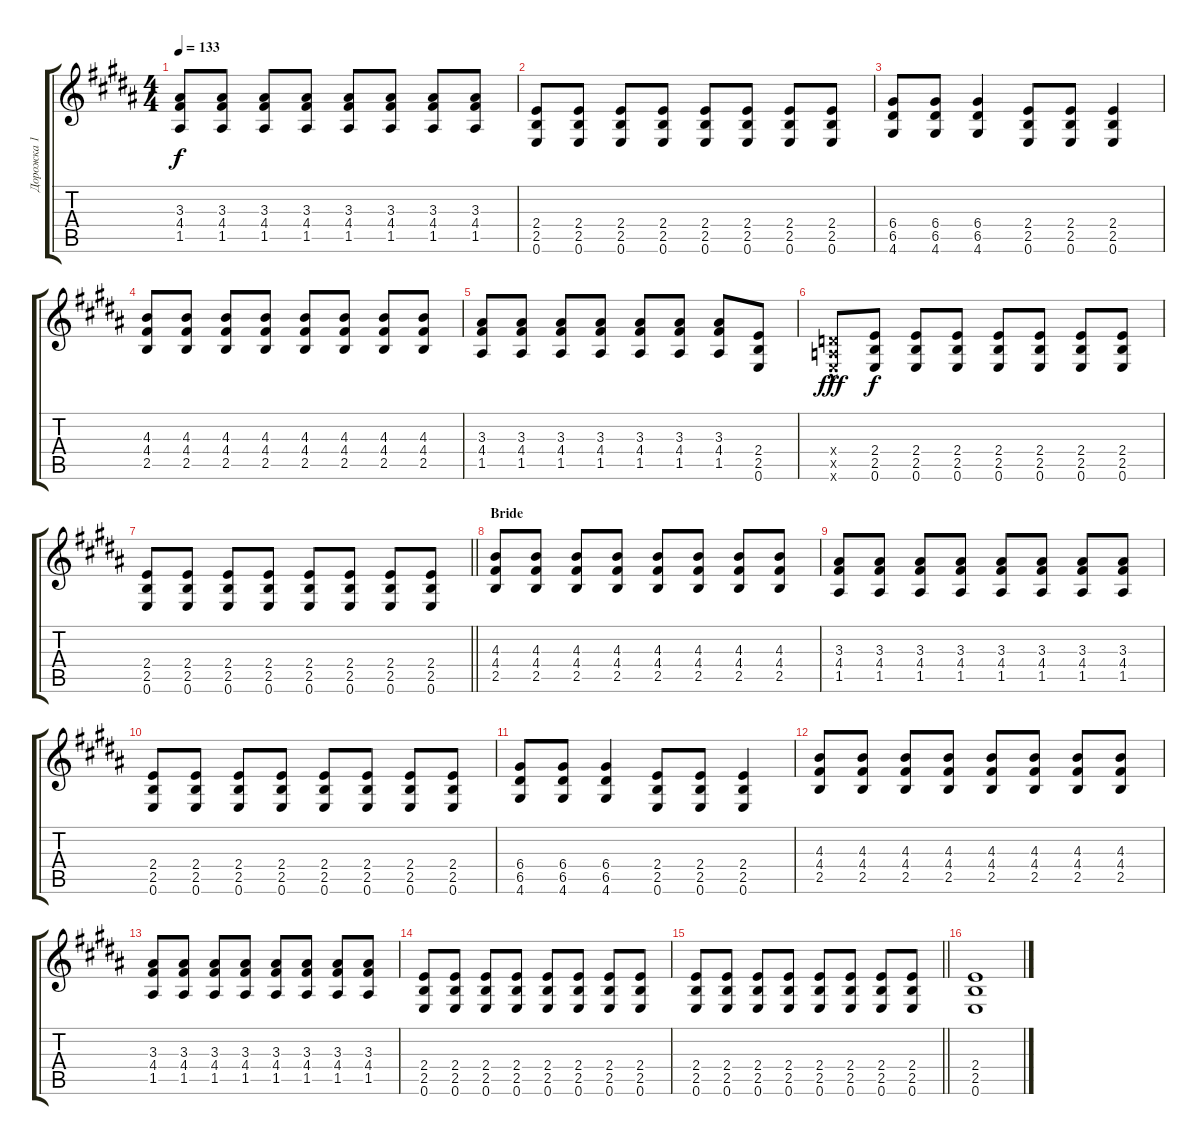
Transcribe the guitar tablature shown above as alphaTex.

\track ("Дорожка 1" "Дорожка 1") {instrument distortionguitar}
\staff {score tabs}
\tuning (E4 B3 G3 D3 A2 E2) {hide}
\ts (4 4)
\tempo 133
\clef g2
\ks b
(3.3 4.4 1.5).8{dy f} (3.3 4.4 1.5).8 (3.3 4.4 1.5).8 (3.3 4.4 1.5).8 (3.3 4.4 1.5).8 (3.3 4.4 1.5).8 (3.3 4.4 1.5).8 (3.3 4.4 1.5).8 |
(2.4 2.5 0.6).8 (2.4 2.5 0.6).8 (2.4 2.5 0.6).8 (2.4 2.5 0.6).8 (2.4 2.5 0.6).8 (2.4 2.5 0.6).8 (2.4 2.5 0.6).8 (2.4 2.5 0.6).8 |
(6.4 6.5 4.6).8 (6.4 6.5 4.6).8 (6.4 6.5 4.6).4 (2.4 2.5 0.6).8 (2.4 2.5 0.6).8 (2.4 2.5 0.6).4 |
(4.3 4.4 2.5).8 (4.3 4.4 2.5).8 (4.3 4.4 2.5).8 (4.3 4.4 2.5).8 (4.3 4.4 2.5).8 (4.3 4.4 2.5).8 (4.3 4.4 2.5).8 (4.3 4.4 2.5).8 |
(3.3 4.4 1.5).8 (3.3 4.4 1.5).8 (3.3 4.4 1.5).8 (3.3 4.4 1.5).8 (3.3 4.4 1.5).8 (3.3 4.4 1.5).8 (3.3 4.4 1.5).8 (2.4 2.5 0.6).8 |
(0.4{hac x} 0.5{hac x} 0.6{hac x}).8{dy fff} (2.4 2.5 0.6).8{dy f} (2.4 2.5 0.6).8 (2.4 2.5 0.6).8 (2.4 2.5 0.6).8 (2.4 2.5 0.6).8 (2.4 2.5 0.6).8 (2.4 2.5 0.6).8 |
\barLineRight lightlight
(2.4 2.5 0.6).8 (2.4 2.5 0.6).8 (2.4 2.5 0.6).8 (2.4 2.5 0.6).8 (2.4 2.5 0.6).8 (2.4 2.5 0.6).8 (2.4 2.5 0.6).8 (2.4 2.5 0.6).8 |
\section ("" "Bride")
(4.3 4.4 2.5).8 (4.3 4.4 2.5).8 (4.3 4.4 2.5).8 (4.3 4.4 2.5).8 (4.3 4.4 2.5).8 (4.3 4.4 2.5).8 (4.3 4.4 2.5).8 (4.3 4.4 2.5).8 |
(3.3 4.4 1.5).8 (3.3 4.4 1.5).8 (3.3 4.4 1.5).8 (3.3 4.4 1.5).8 (3.3 4.4 1.5).8 (3.3 4.4 1.5).8 (3.3 4.4 1.5).8 (3.3 4.4 1.5).8 |
(2.4 2.5 0.6).8 (2.4 2.5 0.6).8 (2.4 2.5 0.6).8 (2.4 2.5 0.6).8 (2.4 2.5 0.6).8 (2.4 2.5 0.6).8 (2.4 2.5 0.6).8 (2.4 2.5 0.6).8 |
(6.4 6.5 4.6).8 (6.4 6.5 4.6).8 (6.4 6.5 4.6).4 (2.4 2.5 0.6).8 (2.4 2.5 0.6).8 (2.4 2.5 0.6).4 |
(4.3 4.4 2.5).8 (4.3 4.4 2.5).8 (4.3 4.4 2.5).8 (4.3 4.4 2.5).8 (4.3 4.4 2.5).8 (4.3 4.4 2.5).8 (4.3 4.4 2.5).8 (4.3 4.4 2.5).8 |
(3.3 4.4 1.5).8 (3.3 4.4 1.5).8 (3.3 4.4 1.5).8 (3.3 4.4 1.5).8 (3.3 4.4 1.5).8 (3.3 4.4 1.5).8 (3.3 4.4 1.5).8 (3.3 4.4 1.5).8 |
(2.4 2.5 0.6).8 (2.4 2.5 0.6).8 (2.4 2.5 0.6).8 (2.4 2.5 0.6).8 (2.4 2.5 0.6).8 (2.4 2.5 0.6).8 (2.4 2.5 0.6).8 (2.4 2.5 0.6).8 |
\barLineRight lightlight
(2.4 2.5 0.6).8 (2.4 2.5 0.6).8 (2.4 2.5 0.6).8 (2.4 2.5 0.6).8 (2.4 2.5 0.6).8 (2.4 2.5 0.6).8 (2.4 2.5 0.6).8 (2.4 2.5 0.6).8 |
(2.4 2.5 0.6).1
